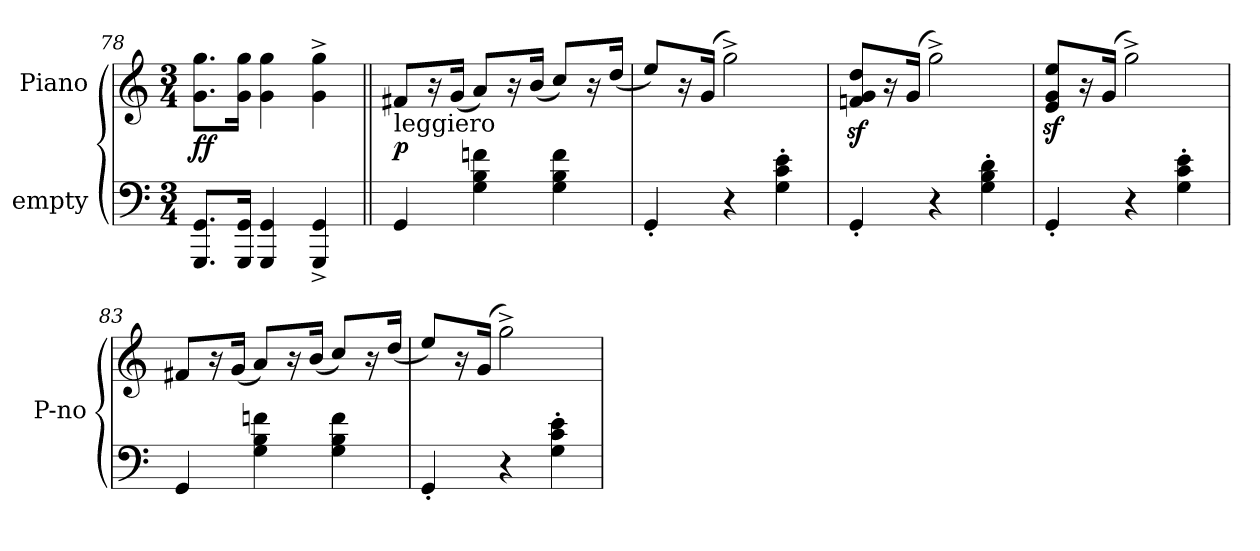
**kern	**kern	**dynam
*part2	*part1	*part1
*staff2	*staff1	*staff1
*I"empty	*I"Piano	*
*	*I'P-no	*
*clefF4	*clefG2	*
*k[]	*k[]	*
*M3/4	*M3/4	*
=78	=78	=78
8.GGG/ 8.GG/L	8.g\ 8.gg\L	ff
16GGG/ 16GG/Jk	16g\ 16gg\Jk	.
4GGG/ 4GG/	4g\ 4gg\	.
4GGG^/ 4GG^/	4g^\ 4gg^\	.
=79||	=79||	=79||
!	!LO:TX:b:t=leggiero	!
4GG/	8f#X/L	p
.	16r	.
.	(16g/Jk	.
4G\ 4B\ 4fn\	8a/L)	.
.	16r	.
.	(16b/Jk	.
4G\ 4B\ 4f\	8cc/L)	.
.	16r	.
.	(16dd/Jk	.
=80	=80	=80
4GG'/	8ee/L)	.
.	16r	.
.	(16g/Jk	.
4r	2gg^\)	.
4G'\ 4c'\ 4e'\	.	.
=81	=81	=81
4GG'/	8fnz/ 8gz/ 8ddz/L	.
.	16r	.
.	(16g/Jk	.
4r	2gg^\)	.
4G'\ 4B'\ 4d'\	.	.
=82	=82	=82
4GG'/	8ez/ 8gz/ 8eez/L	.
.	16r	.
.	(16g/Jk	.
4r	2gg^\)	.
4G'\ 4c'\ 4e'\	.	.
=83	=83	=83
4GG/	8f#X/L	.
.	16r	.
.	(16g/Jk	.
4G\ 4B\ 4fn\	8a/L)	.
.	16r	.
.	(16b/Jk	.
4G\ 4B\ 4f\	8cc/L)	.
.	16r	.
.	(16dd/Jk	.
!!LO:LB:g=z
=84	=84	=84
4GG'/	8ee/L)	.
.	16r	.
.	(16g/Jk	.
4r	2gg^\)	.
4G'\ 4c'\ 4e'\	.	.
=	=	=
*-	*-	*-
